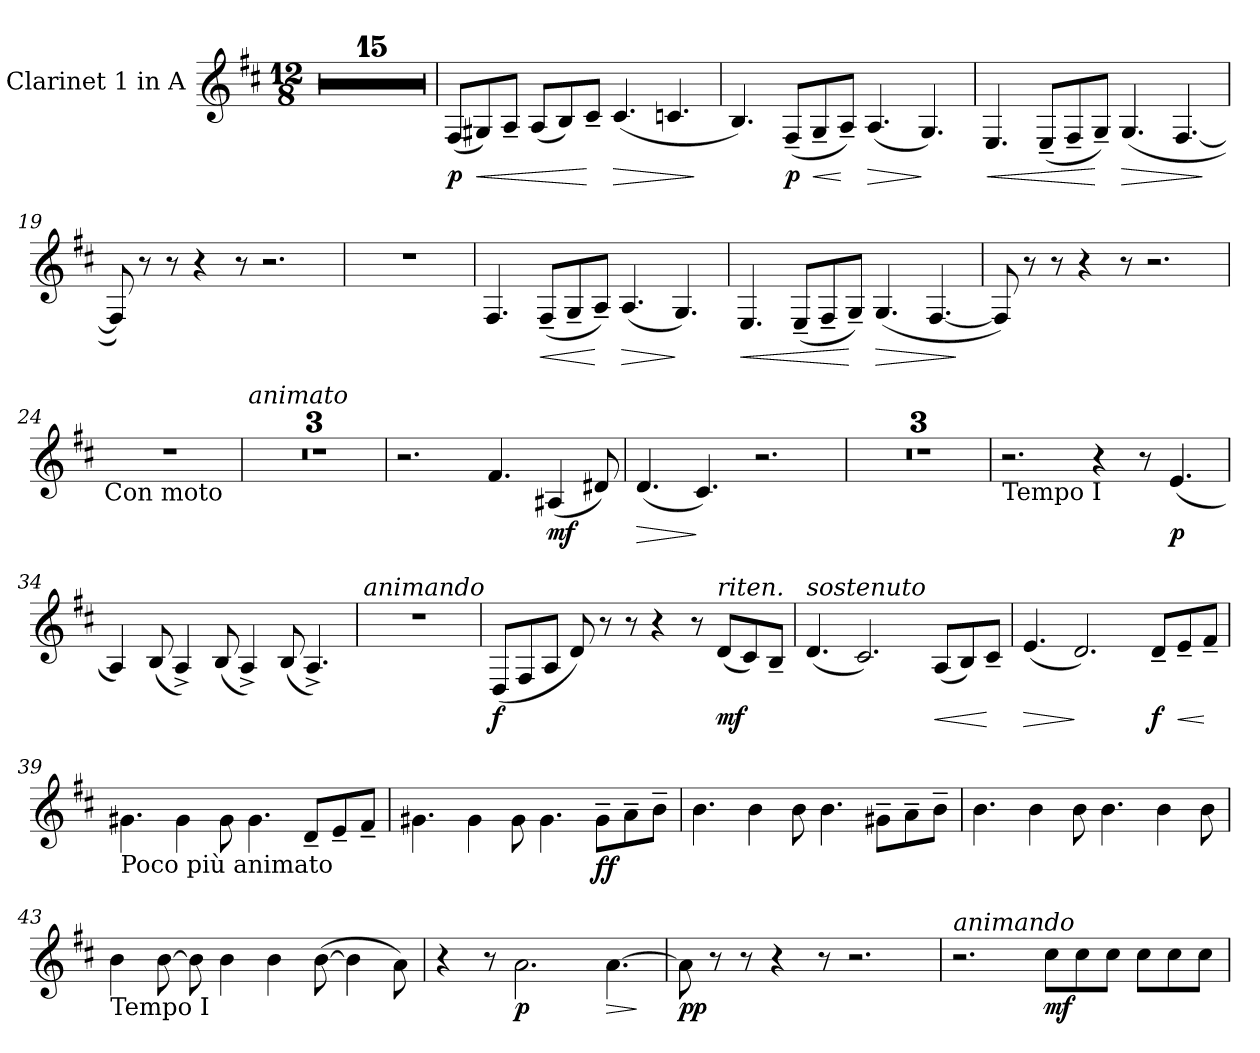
**kern	**dynam
*part1	*part1
*staff1	*staff1
*I"Clarinet 1 in A	*
*I'Cl	*
*clefG2	*
*k[f#c#]	*
*M12/8	*
=1	=1
1.r	.
=2	=2
1.r	.
=3	=3
1.r	.
=4	=4
1.r	.
=5	=5
1.r	.
=6	=6
1.r	.
=7	=7
1.r	.
=8	=8
1.r	.
=9	=9
1.r	.
=10	=10
1.r	.
=11	=11
1.r	.
=12	=12
1.r	.
=13	=13
1.r	.
=14	=14
1.r	.
=15	=15
1.r	.
=16	=16
(8F#/L	p
!	!LO:HP:b
8G#X/)	<
8A~/J	.
(8A/L	.
8B/)	.
8c#~/J	[
!	!LO:HP:b
(4.c#/	>
4.cn/	.
.	]
=17	=17
4.B/)	.
(8F#~/L	p
!	!LO:HP:b
8G~/	<
8A~/J)	[
!	!LO:HP:b
(4.A/	>
4.G/)	]
=18	=18
!	!LO:HP:b
4.E/	<
(8E~/L	.
8F#~/	.
8G~/J)	[
!	!LO:HP:b
(4.G/	>
[4.F#/	.
.	]
=19	=19
8F#/])	.
8r	.
8r	.
4r	.
8r	.
2.r	.
=20	=20
1.r	.
=21	=21
4.F#/	.
!	!LO:HP:b
(8F#~/L	<
8G~/	.
8A~/J)	[
!	!LO:HP:b
(4.A/	>
4.G/)	]
=22	=22
!	!LO:HP:b
4.E/	<
(8E~/L	.
8F#~/	.
8G~/J)	[
!	!LO:HP:b
(4.G/	>
[4.F#/	.
.	]
=23	=23
8F#/])	.
8r	.
8r	.
4r	.
8r	.
2.r	.
=24	=24
!LO:TX:b:t=Con moto	!
1.r	.
=25	=25
!LO:TX:a:i:t=animato	!
1.r	.
=26	=26
1.r	.
=27	=27
1.r	.
=28	=28
2.r	.
4.f#	.
(4A#X/	mf
8d#X/)	.
=29	=29
!	!LO:HP:b
(4.d/	>
4.c#/)	]
2.r	.
=30	=30
1.r	.
=31	=31
1.r	.
=32	=32
1.r	.
=33	=33
!LO:TX:b:t=Tempo I	!
2.r	.
4r	.
8r	.
(4.e/	p
=34	=34
4A/)	.
(8B/	.
4A^/)	.
(8B/	.
4A^/)	.
(8B/	.
4.A^/)	.
=35	=35
!LO:TX:a:i:t=animando	!
1.r	.
=36	=36
(8D/L	f
8F#/	.
8A/J	.
8d/)	.
8r	.
8r	.
4r	.
8r	.
!LO:TX:a:i:t=riten.	!
(8d/L	mf
8c#/)	.
8B~/J	.
=37	=37
!LO:TX:a:i:t=sostenuto	!
(4.d/	.
2.c#/)	.
!	!LO:HP:b
(8A/L	<
8B/)	.
8c#~/J	[
=38	=38
!	!LO:HP:b
(4.e/	>
2.d/)	]
8d~/L	f
!	!LO:HP:b
8e~/	<
8f#~/J	[
=39	=39
!LO:TX:b:t=Poco più animato	!
4.g#X\	.
4g#\	.
8g#\	.
4.g#\	.
8d~/L	.
8e~/	.
8f#~/J	.
=40	=40
4.g#X\	.
4g#\	.
8g#\	.
4.g#\	.
8g#~\L	ff
8a~\	.
8b~\J	.
=41	=41
4.b\	.
4b\	.
8b\	.
4.b\	.
8g#X~\L	.
8a~\	.
8b~\J	.
=42	=42
4.b\	.
4b\	.
8b\	.
4.b\	.
4b\	.
8b\	.
=43	=43
!LO:TX:b:t=Tempo I	!
4b\	.
[8b\	.
8b\]	.
4b\	.
4b\	.
([8b\	.
4b\]	.
8a\)	.
=44	=44
4r	.
8r	.
2.a\	p
!	!LO:HP:b
[4.a\	>
.	]
=45	=45
8a\]	pp
8r	.
8r	.
4r	.
8r	.
2.r	.
=46	=46
!LO:TX:a:i:t=animando	!
2.r	.
8cc#\L	mf
8cc#\	.
8cc#\J	.
8cc#\L	.
8cc#\	.
8cc#\J	.
=	=
*-	*-
